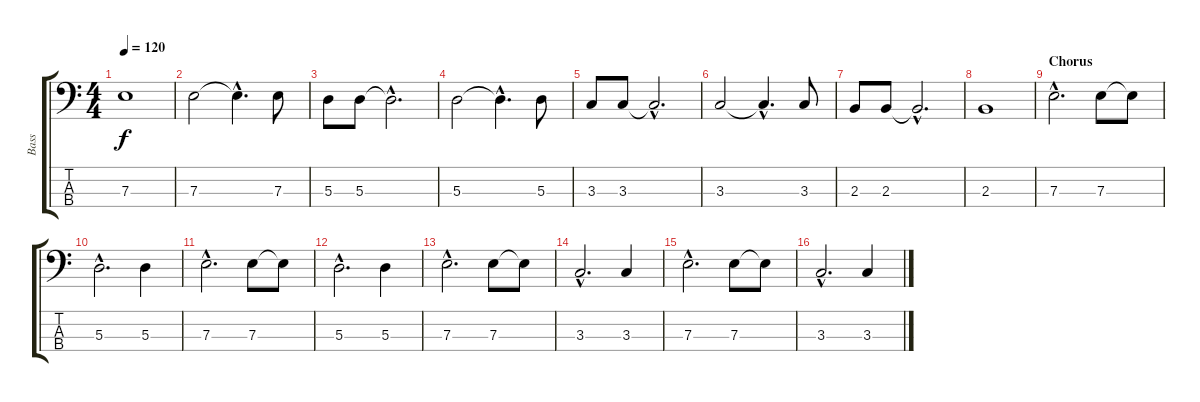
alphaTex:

\track ("Bass" "Bass") {instrument electricbasspick}
\staff {score tabs}
\tuning (G2 D2 A1 E1) {hide}
\ts (4 4)
\tempo 120
\clef f4
\ks c
7.3.1{dy f} |
7.3.2 7.3{hac t}.4{d} 7.3.8 |
5.3.8 5.3.8 5.3{hac t}.2{d} |
5.3.2 5.3{hac t}.4{d} 5.3.8 |
3.3.8 3.3.8 3.3{hac t}.2{d} |
3.3.2 3.3{hac t}.4{d} 3.3.8 |
2.3.8 2.3.8 2.3{hac t}.2{d} |
2.3.1 |
\section ("" "Chorus")
7.3{hac}.2{d} 7.3.8 7.3{t}.8 |
5.3{hac}.2{d} 5.3.4 |
7.3{hac}.2{d} 7.3.8 7.3{t}.8 |
5.3{hac}.2{d} 5.3.4 |
7.3{hac}.2{d} 7.3.8 7.3{t}.8 |
3.3{hac}.2{d} 3.3.4 |
7.3{hac}.2{d} 7.3.8 7.3{t}.8 |
3.3{hac}.2{d} 3.3.4
